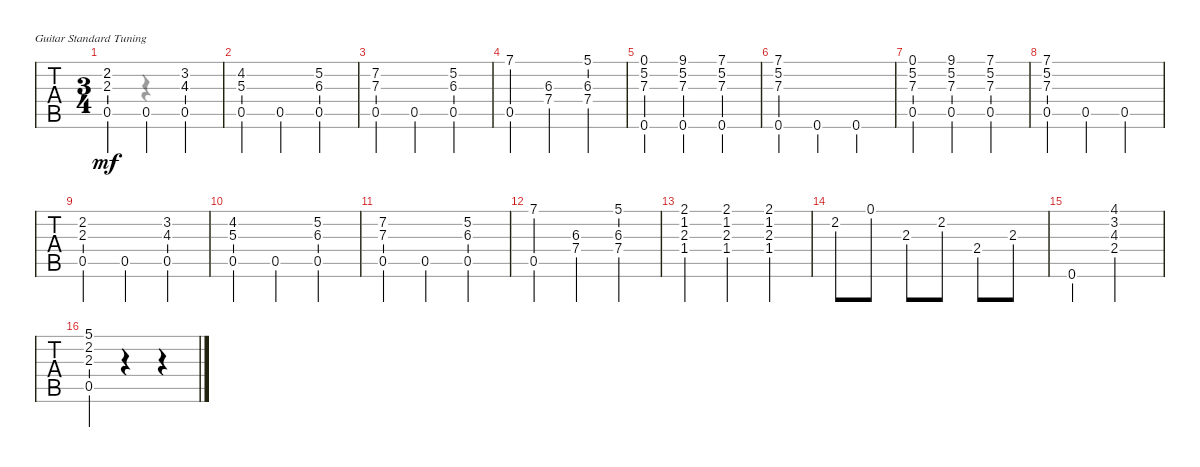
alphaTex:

\bracketExtendMode groupsimilarinstruments
\singleTrackTrackNamePolicy hidden
\multiTrackTrackNamePolicy hidden
\firstSystemTrackNameOrientation horizontal
\otherSystemsTrackNameOrientation horizontal
\track ("Guitar Standard" "Guitar Sta") {instrument acousticguitarnylon}
\staff {tabs}
\tuning (E4 B3 G3 D3 A2 E2)
\voice
\ts (3 4)
\tempo (90 hide)
\clef g2
\ks a
(0.5 2.3 2.2).4{dy mf} 0.5.4 (0.5 3.2 4.3).4 |
(0.5 5.3 4.2).4 0.5.4 (0.5 5.2 6.3).4 |
(0.5 7.3 7.2).4 0.5.4 (0.5 5.2 6.3).4 |
(0.5 7.1).4 (6.3 7.4).4 (6.3 7.4 5.1).4 |
(0.6 0.1 5.2 7.3).4 (0.6 7.3 5.2 9.1).4 (0.6 7.1 5.2 7.3).4 |
(0.6 7.3 5.2 7.1).4 0.6.4 0.6.4 |
(0.1 5.2 7.3 0.5).4 (7.3 5.2 9.1 0.5).4 (7.1 5.2 7.3 0.5).4 |
(7.3 5.2 7.1 0.5).4 0.5.4 0.5.4 |
(0.5 2.3 2.2).4 0.5.4 (0.5 3.2 4.3).4 |
(0.5 5.3 4.2).4 0.5.4 (0.5 5.2 6.3).4 |
(0.5 7.3 7.2).4 0.5.4 (0.5 5.2 6.3).4 |
(0.5 7.1).4 (6.3 7.4).4 (6.3 7.4 5.1).4 |
(2.1 1.2 2.3 1.4).4 (2.1 1.2 2.3 1.4).4 (2.1 1.2 2.3 1.4).4 |
2.2.8 0.1.8 2.3.8 2.2.8 2.4.8 2.3.8 |
0.6.4 (2.4 4.3 3.2 4.1).2 |
(5.1 2.2 2.3 0.5).4 r.4 r.4
\voice
\clef g2
\ottava regular
\simile none
\ks a
2.2.4{dy mf} r.4 4.3.4 |
|
|
|
|
|
|
|
|
|
|
|
|
|
|
